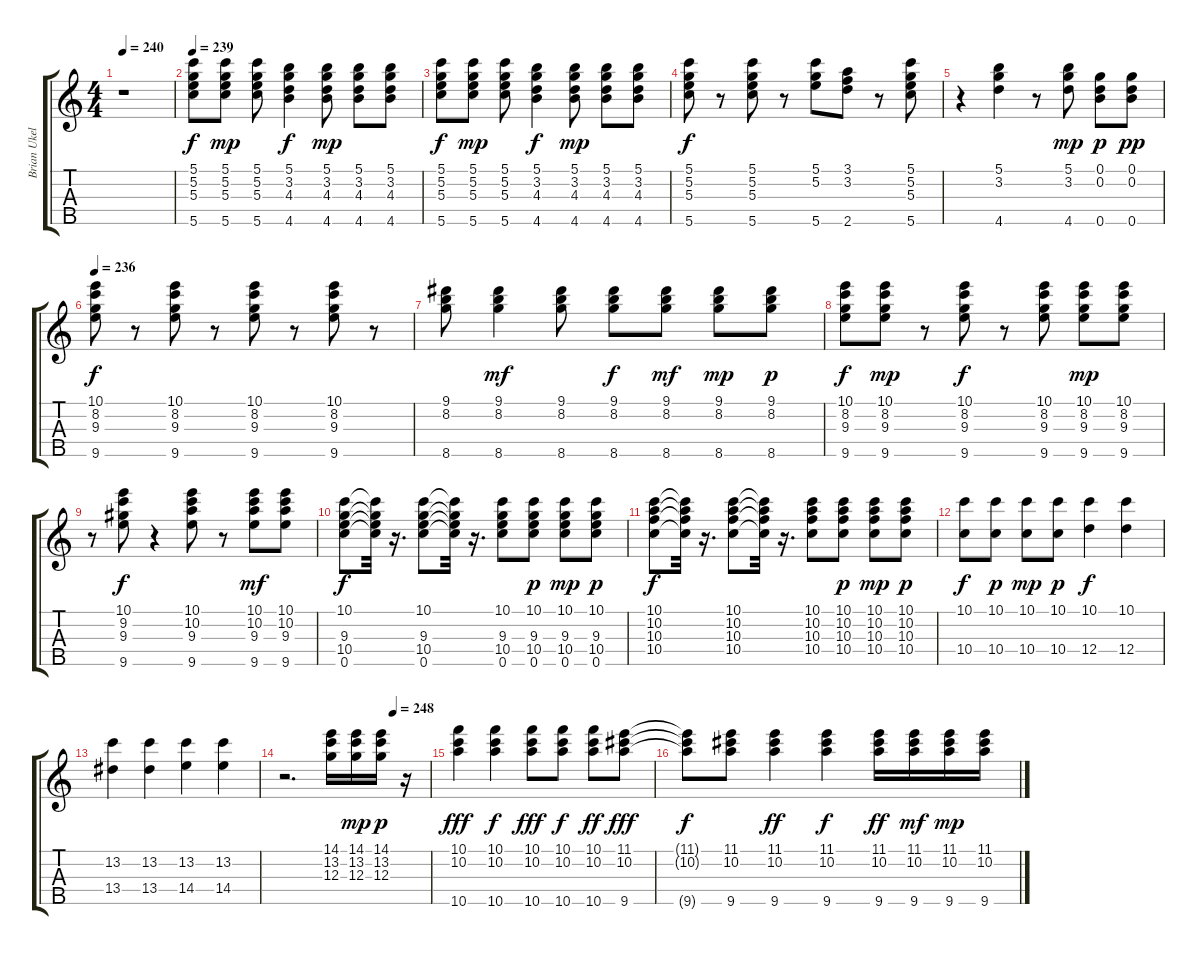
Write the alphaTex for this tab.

\track ("Brian Ukelele banjo 2" "Brian Ukel") {instrument banjo}
\staff {score tabs}
\tuning (D4 B3 G3 D3 G4) {hide}
\displaytranspose 12
\ts (4 4)
\tempo 240
\clef g2
\ks c
r.1{dy p} |
\tempo 239
(5.1 5.2 5.3 5.5).8{dy f} (5.1 5.2 5.3 5.5).8{dy mp} (5.1 5.2 5.3 5.5).8 (5.1 3.2 4.3 4.5).4{dy f} (5.1 3.2 4.3 4.5).8{dy mp} (5.1 3.2 4.3 4.5).8 (5.1 3.2 4.3 4.5).8 |
(5.1 5.2 5.3 5.5).8{dy f} (5.1 5.2 5.3 5.5).8{dy mp} (5.1 5.2 5.3 5.5).8 (5.1 3.2 4.3 4.5).4{dy f} (5.1 3.2 4.3 4.5).8{dy mp} (5.1 3.2 4.3 4.5).8 (5.1 3.2 4.3 4.5).8 |
(5.1 5.2 5.3 5.5).8{dy f} r.8 (5.1 5.2 5.3 5.5).8 r.8 (5.1 5.2 5.5).8 (3.1 3.2 2.5).8 r.8 (5.1 5.2 5.3 5.5).8 |
r.4 (5.1 3.2 4.5).4 r.8 (5.1 3.2 4.5).8{dy mp} (0.1 0.2 0.5).8{dy p} (0.1 0.2 0.5).8{dy pp} |
\tempo 236
(10.1 8.2 9.3 9.5).8{dy f} r.8 (10.1 8.2 9.3 9.5).8 r.8 (10.1 8.2 9.3 9.5).8 r.8 (10.1 8.2 9.3 9.5).8 r.8 |
(9.1 8.2 8.5).8 (9.1 8.2 8.5).4{dy mf} (9.1 8.2 8.5).8 (9.1 8.2 8.5).8{dy f} (9.1 8.2 8.5).8{dy mf} (9.1 8.2 8.5).8{dy mp} (9.1 8.2 8.5).8{dy p} |
(10.1 8.2 9.3 9.5).8{dy f} (10.1 8.2 9.3 9.5).8{dy mp} r.8 (10.1 8.2 9.3 9.5).8{dy f} r.8 (10.1 8.2 9.3 9.5).8 (10.1 8.2 9.3 9.5).8{dy mp} (10.1 8.2 9.3 9.5).8 |
r.8 (10.1 9.2 9.3 9.5).8{dy f} r.4 (10.1 10.2 9.3 9.5).8 r.8 (10.1 10.2 9.3 9.5).8{dy mf} (10.1 10.2 9.3 9.5).8 |
(10.1 9.3 10.4 0.5).8{dy f} (10.1{t} 9.3{t} 10.4{t} 0.5{t}).32 r.16{d} (10.1 9.3 10.4 0.5).8 (10.1{t} 9.3{t} 10.4{t} 0.5{t}).32 r.16{d} (10.1 9.3 10.4 0.5).8 (10.1 9.3 10.4 0.5).8{dy p} (10.1 9.3 10.4 0.5).8{dy mp} (10.1 9.3 10.4 0.5).8{dy p} |
(10.1 10.2 10.3 10.4).8{dy f} (10.1{t} 10.2{t} 10.3{t} 10.4{t}).32 r.16{d} (10.1 10.2 10.3 10.4).8 (10.1{t} 10.2{t} 10.3{t} 10.4{t}).32 r.16{d} (10.1 10.2 10.3 10.4).8 (10.1 10.2 10.3 10.4).8{dy p} (10.1 10.2 10.3 10.4).8{dy mp} (10.1 10.2 10.3 10.4).8{dy p} |
(10.1 10.4).8{dy f} (10.1 10.4).8{dy p} (10.1 10.4).8{dy mp} (10.1 10.4).8{dy p} (10.1 12.4).4{dy f} (10.1 12.4).4 |
(13.2 13.4).4 (13.2 13.4).4 (13.2 14.4).4 (13.2 14.4).4 |
\tempo (248 0.75)
r.2{d} (14.1 13.2 12.3).16{volume 16 balance 8} (14.1 13.2 12.3).16{dy mp} (14.1 13.2 12.3).16{dy p} r.16 |
(10.1 10.2 10.5).4{dy fff} (10.1 10.2 10.5).4{dy f} (10.1 10.2 10.5).8{dy fff} (10.1 10.2 10.5).8{dy f} (10.1 10.2 10.5).8{dy ff} (11.1 10.2 9.5).8{dy fff} |
(11.1{t} 10.2{t} 9.5{t}).8{dy f} (11.1 10.2 9.5).8 (11.1 10.2 9.5).4{dy ff} (11.1 10.2 9.5).4{dy f} (11.1 10.2 9.5).16{dy ff} (11.1 10.2 9.5).16{dy mf} (11.1 10.2 9.5).16{dy mp} (11.1 10.2 9.5).16
